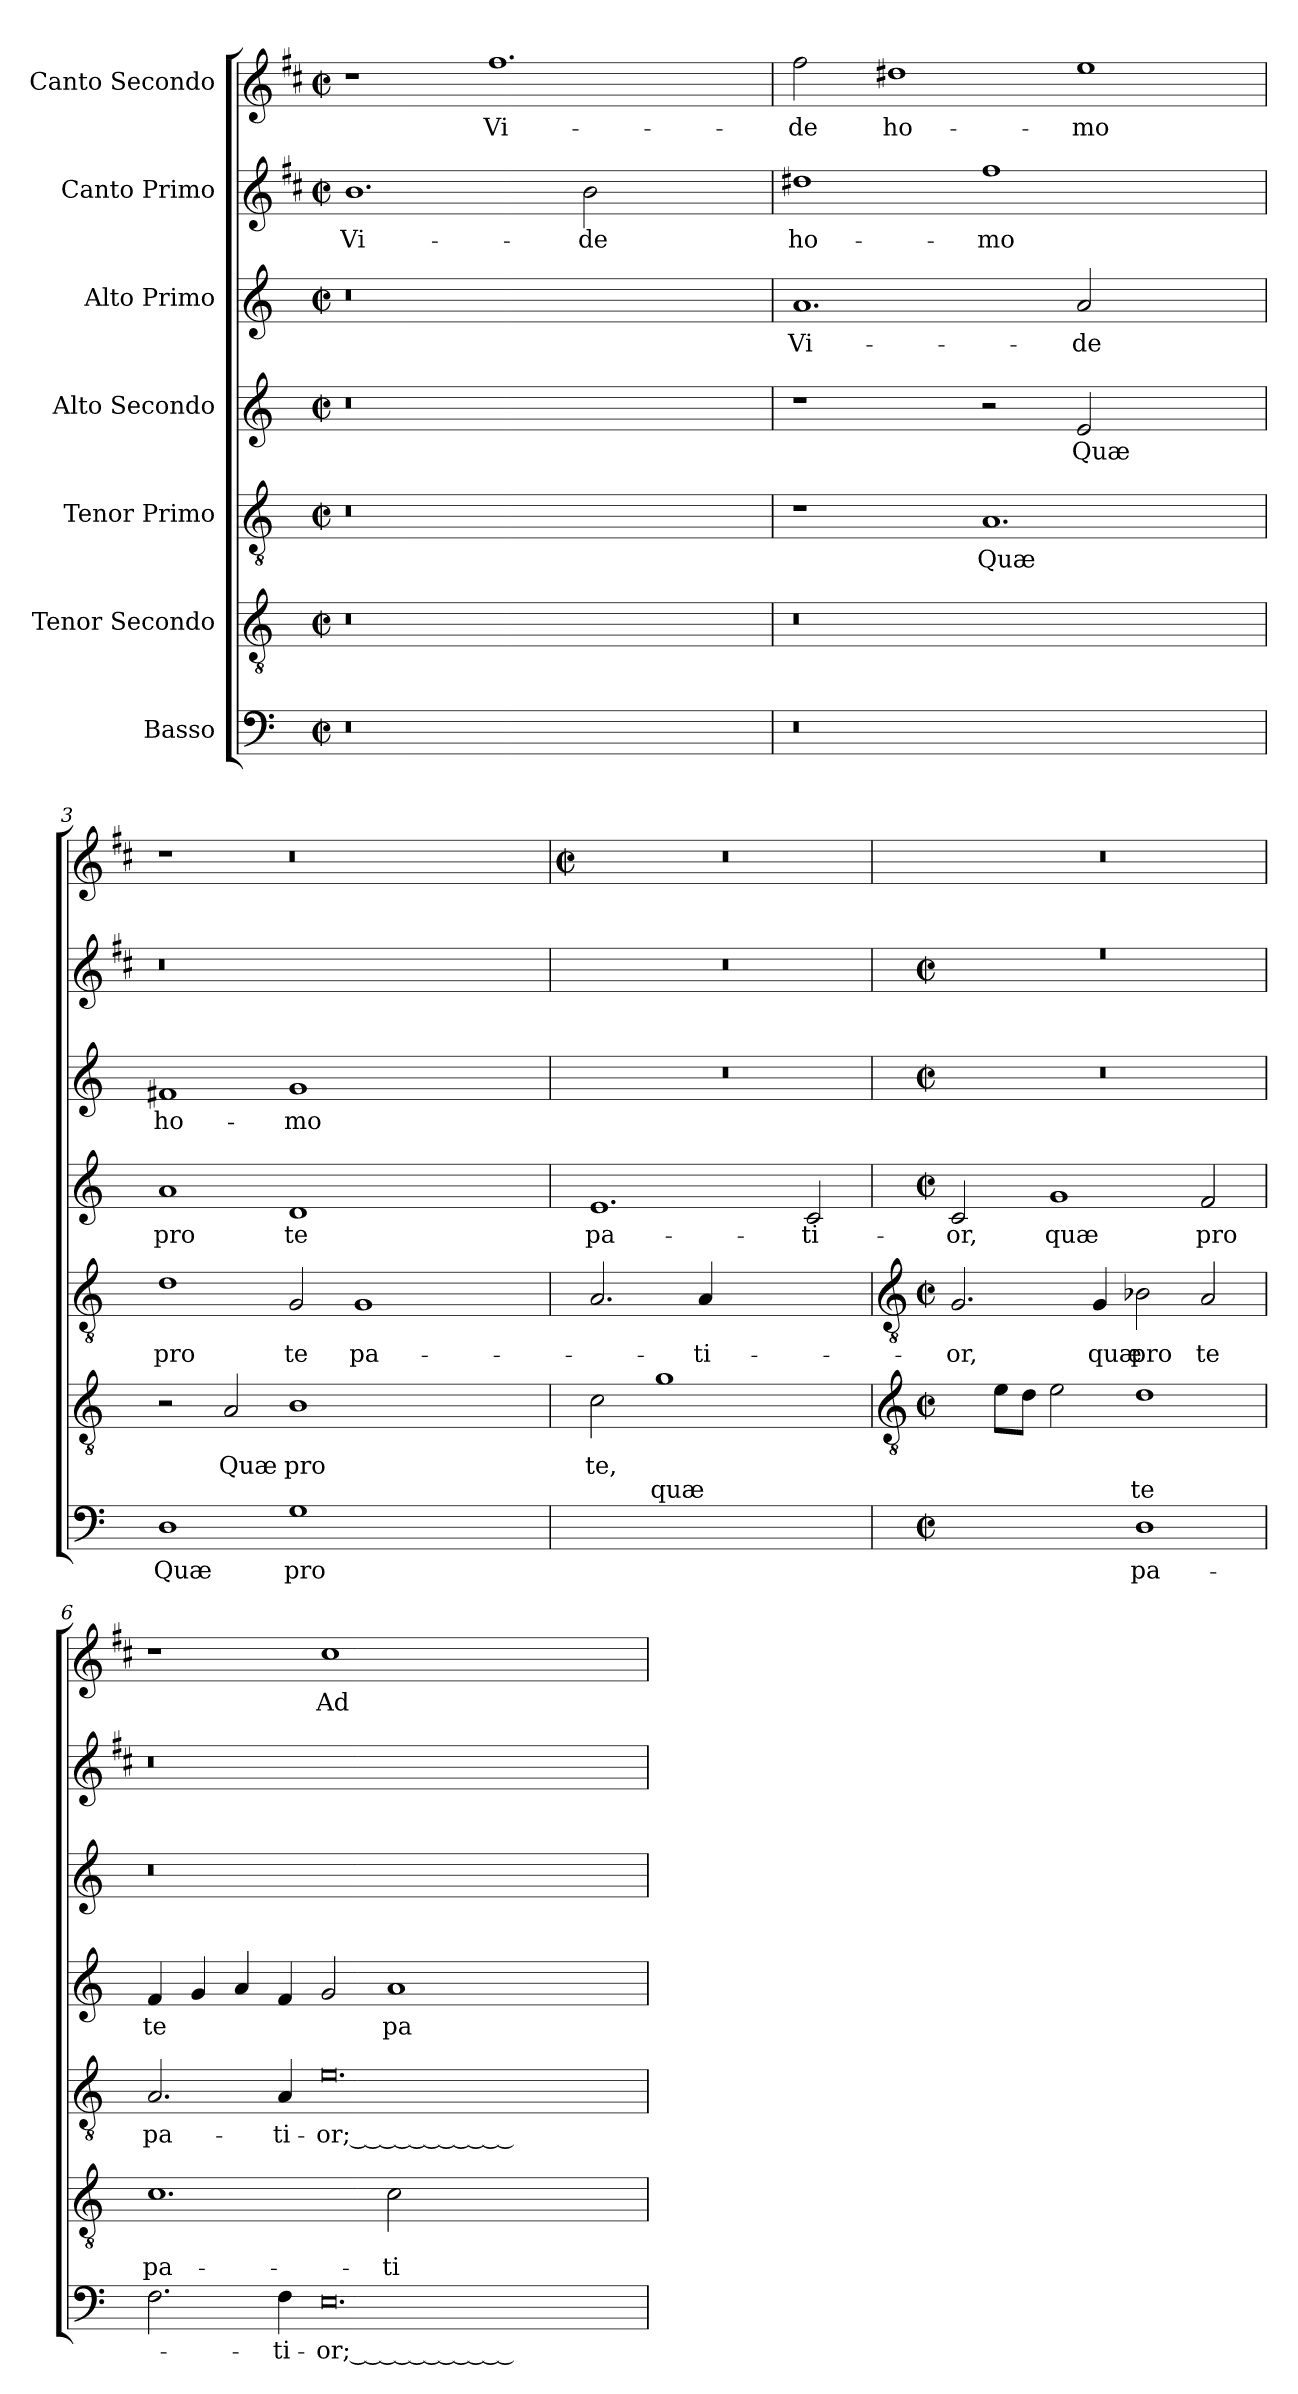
**kern	**text	**kern	**text	**text	**kern	**text	**kern	**text	**kern	**text	**kern	**text	**kern	**text
*part7	*part7	*part6	*part6	*part6	*part5	*part5	*part4	*part4	*part3	*part3	*part2	*part2	*part1	*part1
*staff7	*staff7	*staff6	*staff6	*staff6	*staff5	*staff5	*staff4	*staff4	*staff3	*staff3	*staff2	*staff2	*staff1	*staff1
*I"Basso	*	*I"Tenor Secondo	*	*	*I"Tenor Primo	*	*I"Alto Secondo	*	*I"Alto Primo	*	*I"Canto Primo	*	*I"Canto Secondo	*
*clefF4	*	*clefGv2	*	*	*clefGv2	*	*clefG2	*	*clefG2	*	*clefG2	*	*clefG2	*
*	*	*	*	*	*	*	*	*	*	*	*ITrd1c2	*	*ITrd1c2	*
*k[]	*	*k[]	*	*	*k[]	*	*k[]	*	*k[]	*	*k[]	*	*k[]	*
*C:	*	*C:	*	*	*C:	*	*C:	*	*C:	*	*C:	*	*C:	*
*M4/2	*	*M4/2	*	*	*M4/2	*	*M4/2	*	*M4/2	*	*M4/2	*	*M4/2	*
*met(c|)	*	*met(c|)	*	*	*met(c|)	*	*met(c|)	*	*met(c|)	*	*met(c|)	*	*met(c|)	*
=1	=1	=1	=1	=1	=1	=1	=1	=1	=1	=1	=1	=1	=1	=1
!	!	!	!	!	!	!	!	!	!	!	!	!LO:LY:b	!	!
0r	.	0r	.	.	0r	.	0r	.	0r	.	1.a	Vi-	1r	.
!	!	!	!	!	!	!	!	!	!	!	!	!	!	!LO:LY:b
.	.	.	.	.	.	.	.	.	.	.	.	.	1.ee	Vi-
!	!	!	!	!	!	!	!	!	!	!	!	!LO:LY:b	!	!
.	.	.	.	.	.	.	.	.	.	.	2a	-de	.	.
2ryy	.	2ryy	.	.	2ryy	.	2ryy	.	2ryy	.	2ryy	.	.	.
=2	=2	=2	=2	=2	=2	=2	=2	=2	=2	=2	=2	=2	=2	=2
!	!	!	!	!	!	!	!	!	!	!LO:LY:b	!	!LO:LY:b	!	!LO:LY:b
0r	.	0r	.	.	1r	.	1r	.	1.a	Vi-	1cc#X	ho-	2ee	-de
!	!	!	!	!	!	!	!	!	!	!	!	!	!	!LO:LY:b
.	.	.	.	.	.	.	.	.	.	.	.	.	1cc#X	ho-
!	!	!	!	!	!	!LO:LY:b	!	!	!	!	!	!LO:LY:b	!	!
.	.	.	.	.	1.A	Quæ	2r	.	.	.	1ee	-mo	.	.
!	!	!	!	!	!	!	!	!LO:LY:b	!	!LO:LY:b	!	!	!	!LO:LY:b
.	.	.	.	.	.	.	2e	Quæ	2a	-de	.	.	1dd	-mo
2ryy	.	2ryy	.	.	.	.	2ryy	.	2ryy	.	2ryy	.	.	.
=3	=3	=3	=3	=3	=3	=3	=3	=3	=3	=3	=3	=3	=3	=3
!	!LO:LY:b	!	!	!	!	!LO:LY:b	!	!LO:LY:b	!	!LO:LY:b	!	!	!	!
1D	Quæ	2r	.	.	1d	pro	1a	pro	1f#X	ho-	0r	.	1r	.
!	!	!	!LO:LY:b	!	!	!	!	!	!	!	!	!	!	!
.	.	2A	Quæ	.	.	.	.	.	.	.	.	.	.	.
!	!LO:LY:b	!	!LO:LY:b	!	!	!LO:LY:b	!	!LO:LY:b	!	!LO:LY:b	!	!	!	!
1G	pro	1B	pro	.	2G	te	1d	te	1g	-mo	.	.	0r	.
!	!	!	!	!	!	!LO:LY:b	!	!	!	!	!	!	!	!
.	.	.	.	.	1G	pa-	.	.	.	.	.	.	.	.
1ryy	.	1ryy	.	.	.	.	1ryy	.	1ryy	.	1ryy	.	.	.
.	.	.	.	.	2ryy	.	.	.	.	.	.	.	.	.
!!LO:LB:g=z
=4	=4	=4	=4	=4	=4	=4	=4	=4	=4	=4	=4	=4	=4	=4
*	*	*	*	*	*	*	*	*	*	*	*	*	*M4/2	*
*	*	*	*	*	*	*	*	*	*	*	*	*	*met(c|)	*
!	!LO:LY:b	!	!LO:LY:b	!	!	!	!	!LO:LY:b	!	!	!	!	!	!
[0Cyy	te__________________	2c	te,	.	2.A	.	1.e	pa-	0r	.	0r	.	0r	.
!	!	!	!	!LO:LY:b	!	!	!	!	!	!	!	!	!	!
.	.	1g	.	quæ	.	.	.	.	.	.	.	.	.	.
!	!	!	!	!	!	!LO:LY:b	!	!	!	!	!	!	!	!
.	.	.	.	.	4A	-ti-	.	.	.	.	.	.	.	.
.	.	.	.	.	1ryy	.	.	.	.	.	.	.	.	.
!	!	!	!	!LO:LY:b	!	!	!	!LO:LY:b	!	!	!	!	!	!
.	.	[2fyy	.	pro-	.	.	2c	-ti-	.	.	.	.	.	.
!!LO:LB:g=z
=5	=5	=5	=5	=5	=5	=5	=5	=5	=5	=5	=5	=5	=5	=5
*	*	*clefGv2	*	*	*clefGv2	*	*	*	*	*	*	*	*	*
*M4/2	*	*M4/2	*	*	*M4/2	*	*M4/2	*	*M4/2	*	*M4/2	*	*	*
*met(c|)	*	*met(c|)	*	*	*met(c|)	*	*met(c|)	*	*met(c|)	*	*met(c|)	*	*	*
!	!LO:LY:b	!	!	!	!	!LO:LY:b	!	!LO:LY:b	!	!	!	!	!	!
*	*	*	*	*	*	*	*	*	*	*	*^	*	*	*
1Cyy]	____	4fyy]	.	.	2.G	-or,	2c	-or,	0r	.	0r	0ryy	.	0r	.
.	.	8eL	.	.	.	.	.	.	.	.	.	.	.	.	.
.	.	8dJ	.	.	.	.	.	.	.	.	.	.	.	.	.
!	!	!	!	!	!	!	!	!LO:LY:b	!	!	!	!	!	!	!
.	.	2e	.	.	.	.	1g	quæ	.	.	.	.	.	.	.
!	!	!	!	!	!	!LO:LY:b	!	!	!	!	!	!	!	!	!
.	.	.	.	.	4G	quæ	.	.	.	.	.	.	.	.	.
!	!LO:LY:b	!	!	!LO:LY:b	!	!LO:LY:b	!	!	!	!	!	!	!	!	!
1D	pa-	1d	.	-te	2B-X	pro	.	.	.	.	.	.	.	.	.
!	!	!	!	!	!	!LO:LY:b	!	!LO:LY:b	!	!	!	!	!	!	!
.	.	.	.	.	2A	te	2f	pro	.	.	.	.	.	.	.
=6A	=6A	=6A	=6A	=6A	=6A	=6A	=6A	=6A	=6A	=6A	=6A	=6A	=6A	=6A	=6A
!	!	!	!	!LO:LY:b	!	!LO:LY:b	!	!LO:LY:b	!	!	!	!	!	!	!
2.F	.	1.c	.	pa-	2.A	pa-	4f	te	0r	.	0r	0ryy	.	1r	.
.	.	.	.	.	.	.	4g	.	.	.	.	.	.	.	.
.	.	.	.	.	.	.	4a	.	.	.	.	.	.	.	.
!	!LO:LY:b	!	!	!	!	!LO:LY:b	!	!	!	!	!	!	!	!	!
4F	-ti-	.	.	.	4A	-ti-	4f	.	.	.	.	.	.	.	.
!	!LO:LY:b	!	!	!	!	!LO:LY:b	!	!	!	!	!	!	!	!	!LO:LY:b
0.E	-or;____________	.	.	.	0.e	-or;____________	2g	.	.	.	.	.	.	1b	Ad
!	!	!	!	!LO:LY:b	!	!	!	!LO:LY:b	!	!	!	!	!	!	!
.	.	2c	.	-ti-	.	.	1a	pa-	.	.	.	.	.	.	.
.	.	0ryy	.	.	.	.	.	.	0ryy	.	0ryy	0ryy	.	0ryy	.
.	.	.	.	.	.	.	1.ryy	.	.	.	.	.	.	.	.
*	*	*	*	*	*	*	*	*	*	*	*v	*v	*	*	*
=	=	=	=	=	=	=	=	=	=	=	=	=	=	=
*-	*-	*-	*-	*-	*-	*-	*-	*-	*-	*-	*-	*-	*-	*-
